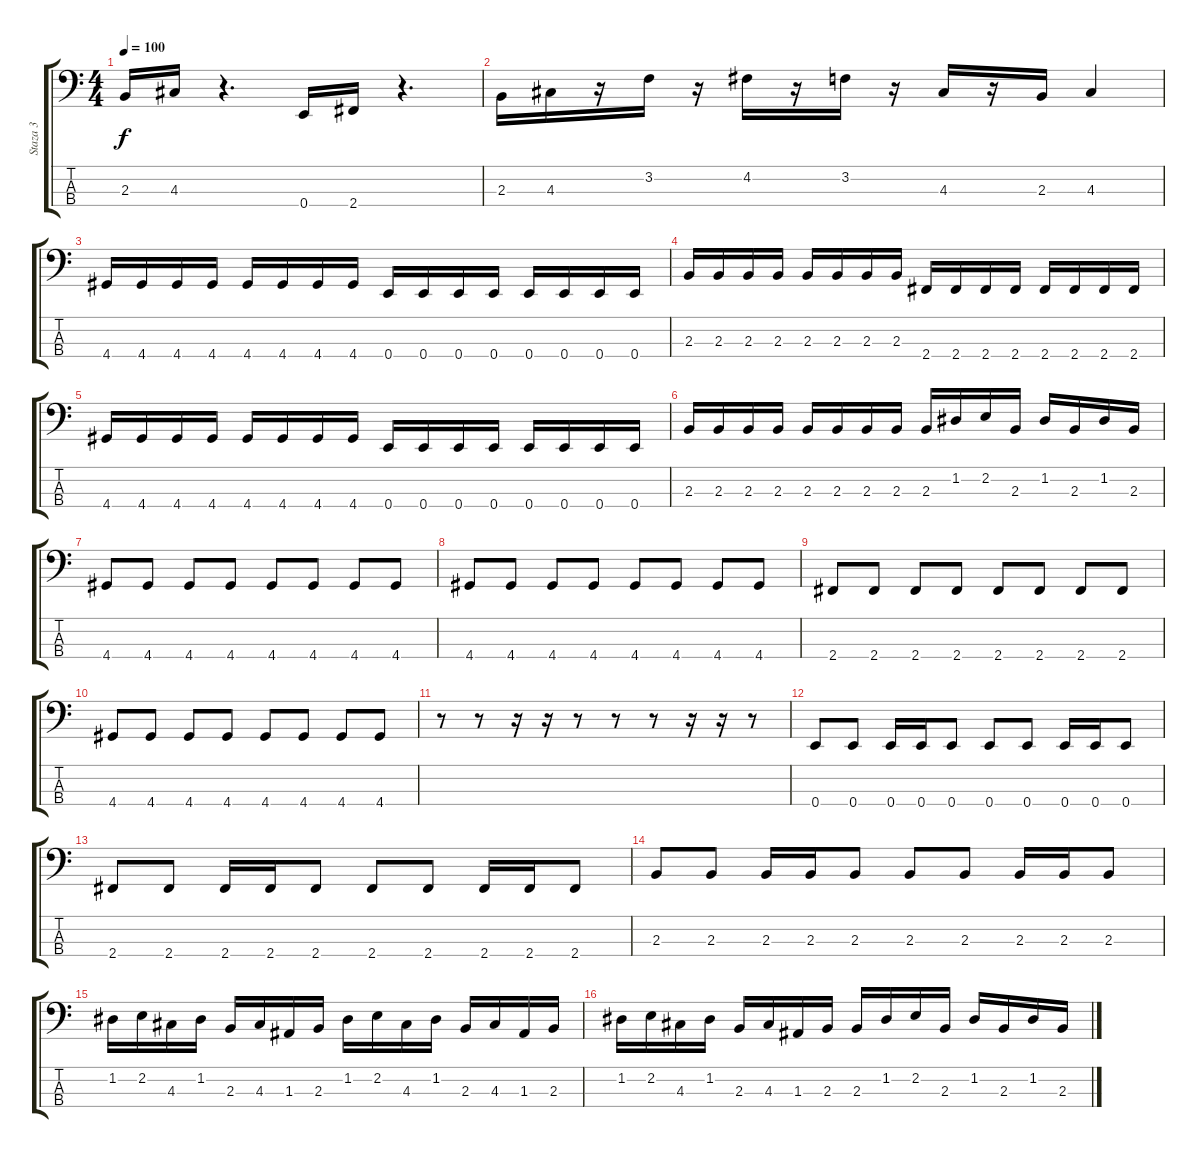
\track ("Staza 3" "Staza 3") {instrument electricbassfinger}
\staff {score tabs}
\tuning (G2 D2 A1 E1) {hide}
\ts (4 4)
\tempo 100
\clef f4
\ks c
2.3.16{dy f} 4.3.16 r.4{d} 0.4.16 2.4.16 r.4{d} |
2.3.16 4.3.16 r.16 3.2.16 r.16 4.2.16 r.16 3.2.16 r.16 4.3.16 r.16 2.3.16 4.3.4 |
4.4.16 4.4.16 4.4.16 4.4.16 4.4.16 4.4.16 4.4.16 4.4.16 0.4.16 0.4.16 0.4.16 0.4.16 0.4.16 0.4.16 0.4.16 0.4.16 |
2.3.16 2.3.16 2.3.16 2.3.16 2.3.16 2.3.16 2.3.16 2.3.16 2.4.16 2.4.16 2.4.16 2.4.16 2.4.16 2.4.16 2.4.16 2.4.16 |
4.4.16 4.4.16 4.4.16 4.4.16 4.4.16 4.4.16 4.4.16 4.4.16 0.4.16 0.4.16 0.4.16 0.4.16 0.4.16 0.4.16 0.4.16 0.4.16 |
2.3.16 2.3.16 2.3.16 2.3.16 2.3.16 2.3.16 2.3.16 2.3.16 2.3.16 1.2.16 2.2.16 2.3.16 1.2.16 2.3.16 1.2.16 2.3.16 |
4.4.8 4.4.8 4.4.8 4.4.8 4.4.8 4.4.8 4.4.8 4.4.8 |
4.4.8 4.4.8 4.4.8 4.4.8 4.4.8 4.4.8 4.4.8 4.4.8 |
2.4.8 2.4.8 2.4.8 2.4.8 2.4.8 2.4.8 2.4.8 2.4.8 |
4.4.8 4.4.8 4.4.8 4.4.8 4.4.8 4.4.8 4.4.8 4.4.8 |
r.8 r.8 r.16 r.16 r.8 r.8 r.8 r.16 r.16 r.8 |
0.4.8 0.4.8 0.4.16 0.4.16 0.4.8 0.4.8 0.4.8 0.4.16 0.4.16 0.4.8 |
2.4.8 2.4.8 2.4.16 2.4.16 2.4.8 2.4.8 2.4.8 2.4.16 2.4.16 2.4.8 |
2.3.8 2.3.8 2.3.16 2.3.16 2.3.8 2.3.8 2.3.8 2.3.16 2.3.16 2.3.8 |
1.2.16 2.2.16 4.3.16 1.2.16 2.3.16 4.3.16 1.3.16 2.3.16 1.2.16 2.2.16 4.3.16 1.2.16 2.3.16 4.3.16 1.3.16 2.3.16 |
1.2.16 2.2.16 4.3.16 1.2.16 2.3.16 4.3.16 1.3.16 2.3.16 2.3.16 1.2.16 2.2.16 2.3.16 1.2.16 2.3.16 1.2.16 2.3.16
